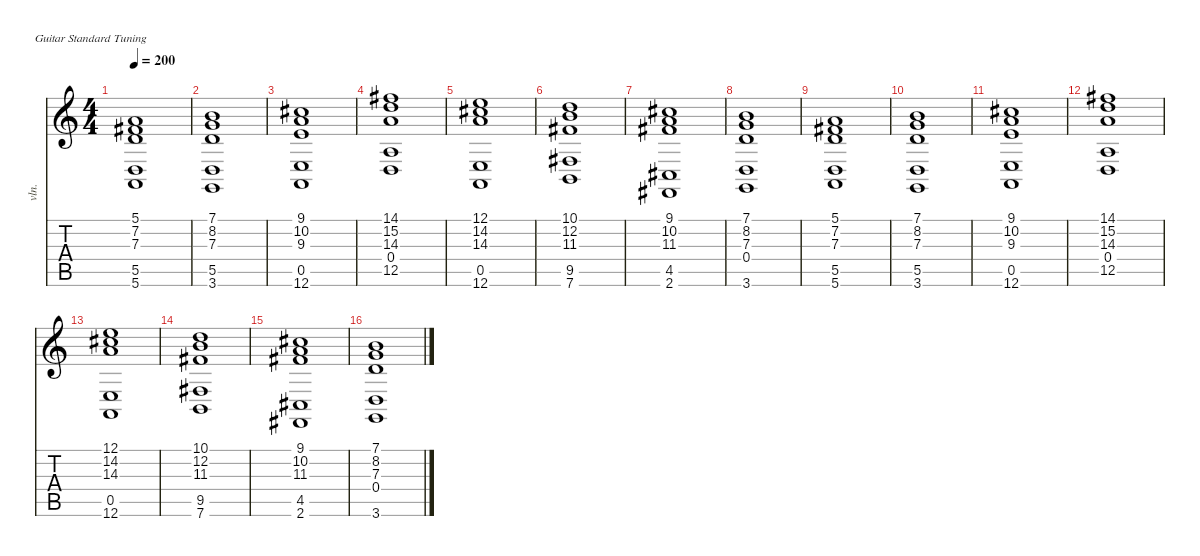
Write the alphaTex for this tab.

\defaultSystemsLayout 4
\hideDynamics
\bracketExtendMode nobrackets
\track ("High Soundy Thing" "vln.") {instrument synthstrings2}
\staff {score tabs}
\tuning (E4 B3 G3 D3 A2 E2)
\ts (4 4)
\tempo 200
\clef g2
\ks c
(5.1 7.2{acc #} 7.3 5.5 5.6).1{dy f} |
(7.1 8.2 7.3 5.5 3.6).1 |
(9.1{acc #} 10.2 9.3 0.5 12.6).1 |
(14.1{acc #} 15.2 14.3 0.4 12.5).1 |
(12.1 14.2{acc #} 14.3 0.5 12.6).1 |
(10.1 12.2 11.3{acc #} 9.5{acc #} 7.6).1 |
(9.1{acc #} 10.2 11.3{acc #} 4.5{acc #} 2.6{acc #}).1 |
(7.1 8.2 7.3 0.4 3.6).1 |
(5.1 7.2{acc #} 7.3 5.5 5.6).1 |
(7.1 8.2 7.3 5.5 3.6).1 |
(9.1{acc #} 10.2 9.3 0.5 12.6).1 |
(14.1{acc #} 15.2 14.3 0.4 12.5).1 |
(12.1 14.2{acc #} 14.3 0.5 12.6).1 |
(10.1 12.2 11.3{acc #} 9.5{acc #} 7.6).1 |
(9.1{acc #} 10.2 11.3{acc #} 4.5{acc #} 2.6{acc #}).1 |
(7.1 8.2 7.3 0.4 3.6).1
